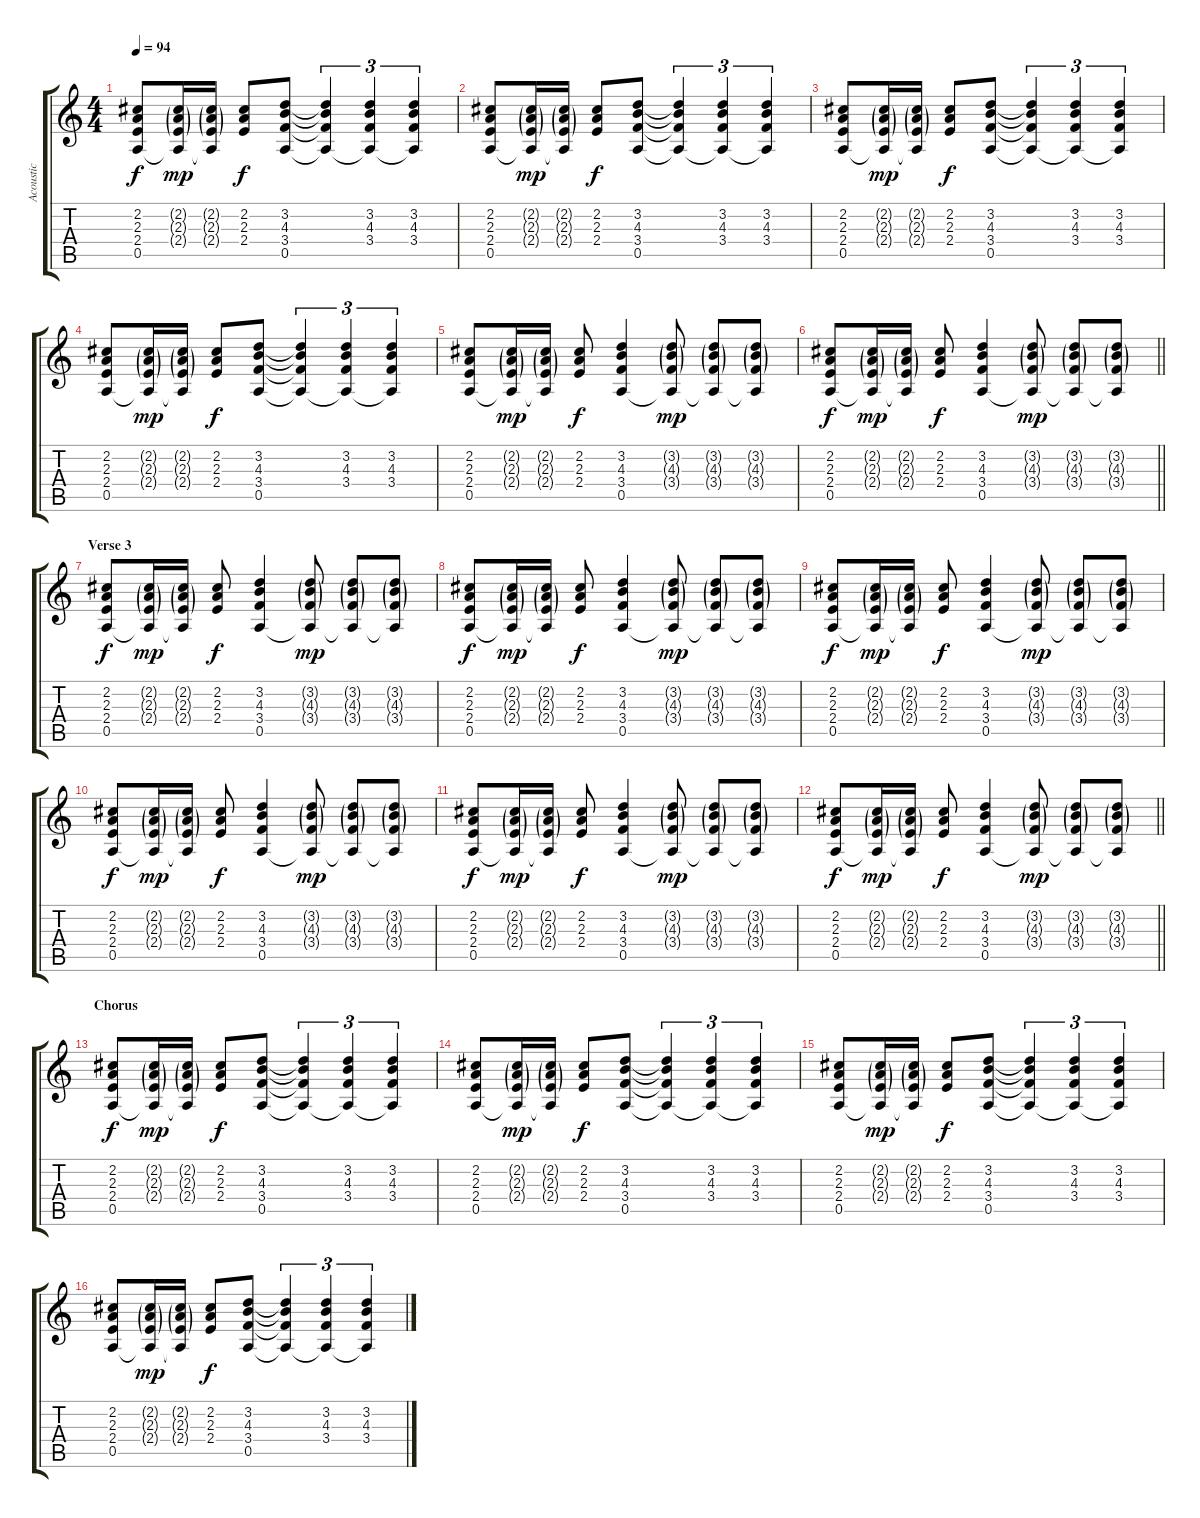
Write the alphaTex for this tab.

\track ("Acoustic" "Acoustic") {instrument acousticguitarsteel}
\staff {score tabs}
\tuning (E4 B3 G3 D3 A2 E2) {hide}
\ts (4 4)
\tempo 94
\clef g2
\ks c
(2.2 2.3 2.4 0.5).8{dy f} (2.2{g} 2.3{g} 2.4{g} 0.5{t}).16{dy mp} (2.2{g} 2.3{g} 2.4{g} 0.5{t}).16 (2.2 2.3 2.4).8{dy f} (3.2 4.3 3.4 0.5).8 (3.2{t} 4.3{t} 3.4{t} 0.5{t}).4{tu (3 2)} (3.2 4.3 3.4 0.5{t}).4{tu (3 2)} (3.2 4.3 3.4 0.5{t}).4{tu (3 2)} |
(2.2 2.3 2.4 0.5).8 (2.2{g} 2.3{g} 2.4{g} 0.5{t}).16{dy mp} (2.2{g} 2.3{g} 2.4{g} 0.5{t}).16 (2.2 2.3 2.4).8{dy f} (3.2 4.3 3.4 0.5).8 (3.2{t} 4.3{t} 3.4{t} 0.5{t}).4{tu (3 2)} (3.2 4.3 3.4 0.5{t}).4{tu (3 2)} (3.2 4.3 3.4 0.5{t}).4{tu (3 2)} |
(2.2 2.3 2.4 0.5).8 (2.2{g} 2.3{g} 2.4{g} 0.5{t}).16{dy mp} (2.2{g} 2.3{g} 2.4{g} 0.5{t}).16 (2.2 2.3 2.4).8{dy f} (3.2 4.3 3.4 0.5).8 (3.2{t} 4.3{t} 3.4{t} 0.5{t}).4{tu (3 2)} (3.2 4.3 3.4 0.5{t}).4{tu (3 2)} (3.2 4.3 3.4 0.5{t}).4{tu (3 2)} |
(2.2 2.3 2.4 0.5).8 (2.2{g} 2.3{g} 2.4{g} 0.5{t}).16{dy mp} (2.2{g} 2.3{g} 2.4{g} 0.5{t}).16 (2.2 2.3 2.4).8{dy f} (3.2 4.3 3.4 0.5).8 (3.2{t} 4.3{t} 3.4{t} 0.5{t}).4{tu (3 2)} (3.2 4.3 3.4 0.5{t}).4{tu (3 2)} (3.2 4.3 3.4 0.5{t}).4{tu (3 2)} |
(2.2 2.3 2.4 0.5).8 (2.2{g} 2.3{g} 2.4{g} 0.5{t}).16{dy mp} (2.2{g} 2.3{g} 2.4{g} 0.5{t}).16 (2.2 2.3 2.4).8{dy f} (3.2 4.3 3.4 0.5).4 (3.2{g} 4.3{g} 3.4{g} 0.5{t}).8{dy mp} (3.2{g} 4.3{g} 3.4{g} 0.5{t}).8 (3.2{g} 4.3{g} 3.4{g} 0.5{t}).8 |
\barLineRight lightlight
(2.2 2.3 2.4 0.5).8{dy f} (2.2{g} 2.3{g} 2.4{g} 0.5{t}).16{dy mp} (2.2{g} 2.3{g} 2.4{g} 0.5{t}).16 (2.2 2.3 2.4).8{dy f} (3.2 4.3 3.4 0.5).4 (3.2{g} 4.3{g} 3.4{g} 0.5{t}).8{dy mp} (3.2{g} 4.3{g} 3.4{g} 0.5{t}).8 (3.2{g} 4.3{g} 3.4{g} 0.5{t}).8 |
\section ("" "Verse 3")
(2.2 2.3 2.4 0.5).8{dy f} (2.2{g} 2.3{g} 2.4{g} 0.5{t}).16{dy mp} (2.2{g} 2.3{g} 2.4{g} 0.5{t}).16 (2.2 2.3 2.4).8{dy f} (3.2 4.3 3.4 0.5).4 (3.2{g} 4.3{g} 3.4{g} 0.5{t}).8{dy mp} (3.2{g} 4.3{g} 3.4{g} 0.5{t}).8 (3.2{g} 4.3{g} 3.4{g} 0.5{t}).8 |
(2.2 2.3 2.4 0.5).8{dy f} (2.2{g} 2.3{g} 2.4{g} 0.5{t}).16{dy mp} (2.2{g} 2.3{g} 2.4{g} 0.5{t}).16 (2.2 2.3 2.4).8{dy f} (3.2 4.3 3.4 0.5).4 (3.2{g} 4.3{g} 3.4{g} 0.5{t}).8{dy mp} (3.2{g} 4.3{g} 3.4{g} 0.5{t}).8 (3.2{g} 4.3{g} 3.4{g} 0.5{t}).8 |
(2.2 2.3 2.4 0.5).8{dy f} (2.2{g} 2.3{g} 2.4{g} 0.5{t}).16{dy mp} (2.2{g} 2.3{g} 2.4{g} 0.5{t}).16 (2.2 2.3 2.4).8{dy f} (3.2 4.3 3.4 0.5).4 (3.2{g} 4.3{g} 3.4{g} 0.5{t}).8{dy mp} (3.2{g} 4.3{g} 3.4{g} 0.5{t}).8 (3.2{g} 4.3{g} 3.4{g} 0.5{t}).8 |
(2.2 2.3 2.4 0.5).8{dy f} (2.2{g} 2.3{g} 2.4{g} 0.5{t}).16{dy mp} (2.2{g} 2.3{g} 2.4{g} 0.5{t}).16 (2.2 2.3 2.4).8{dy f} (3.2 4.3 3.4 0.5).4 (3.2{g} 4.3{g} 3.4{g} 0.5{t}).8{dy mp} (3.2{g} 4.3{g} 3.4{g} 0.5{t}).8 (3.2{g} 4.3{g} 3.4{g} 0.5{t}).8 |
(2.2 2.3 2.4 0.5).8{dy f} (2.2{g} 2.3{g} 2.4{g} 0.5{t}).16{dy mp} (2.2{g} 2.3{g} 2.4{g} 0.5{t}).16 (2.2 2.3 2.4).8{dy f} (3.2 4.3 3.4 0.5).4 (3.2{g} 4.3{g} 3.4{g} 0.5{t}).8{dy mp} (3.2{g} 4.3{g} 3.4{g} 0.5{t}).8 (3.2{g} 4.3{g} 3.4{g} 0.5{t}).8 |
\barLineRight lightlight
(2.2 2.3 2.4 0.5).8{dy f} (2.2{g} 2.3{g} 2.4{g} 0.5{t}).16{dy mp} (2.2{g} 2.3{g} 2.4{g} 0.5{t}).16 (2.2 2.3 2.4).8{dy f} (3.2 4.3 3.4 0.5).4 (3.2{g} 4.3{g} 3.4{g} 0.5{t}).8{dy mp} (3.2{g} 4.3{g} 3.4{g} 0.5{t}).8 (3.2{g} 4.3{g} 3.4{g} 0.5{t}).8 |
\section ("" "Chorus")
(2.2 2.3 2.4 0.5).8{dy f} (2.2{g} 2.3{g} 2.4{g} 0.5{t}).16{dy mp} (2.2{g} 2.3{g} 2.4{g} 0.5{t}).16 (2.2 2.3 2.4).8{dy f} (3.2 4.3 3.4 0.5).8 (3.2{t} 4.3{t} 3.4{t} 0.5{t}).4{tu (3 2)} (3.2 4.3 3.4 0.5{t}).4{tu (3 2)} (3.2 4.3 3.4 0.5{t}).4{tu (3 2)} |
(2.2 2.3 2.4 0.5).8 (2.2{g} 2.3{g} 2.4{g} 0.5{t}).16{dy mp} (2.2{g} 2.3{g} 2.4{g} 0.5{t}).16 (2.2 2.3 2.4).8{dy f} (3.2 4.3 3.4 0.5).8 (3.2{t} 4.3{t} 3.4{t} 0.5{t}).4{tu (3 2)} (3.2 4.3 3.4 0.5{t}).4{tu (3 2)} (3.2 4.3 3.4 0.5{t}).4{tu (3 2)} |
(2.2 2.3 2.4 0.5).8 (2.2{g} 2.3{g} 2.4{g} 0.5{t}).16{dy mp} (2.2{g} 2.3{g} 2.4{g} 0.5{t}).16 (2.2 2.3 2.4).8{dy f} (3.2 4.3 3.4 0.5).8 (3.2{t} 4.3{t} 3.4{t} 0.5{t}).4{tu (3 2)} (3.2 4.3 3.4 0.5{t}).4{tu (3 2)} (3.2 4.3 3.4 0.5{t}).4{tu (3 2)} |
(2.2 2.3 2.4 0.5).8 (2.2{g} 2.3{g} 2.4{g} 0.5{t}).16{dy mp} (2.2{g} 2.3{g} 2.4{g} 0.5{t}).16 (2.2 2.3 2.4).8{dy f} (3.2 4.3 3.4 0.5).8 (3.2{t} 4.3{t} 3.4{t} 0.5{t}).4{tu (3 2)} (3.2 4.3 3.4 0.5{t}).4{tu (3 2)} (3.2 4.3 3.4 0.5{t}).4{tu (3 2)}
